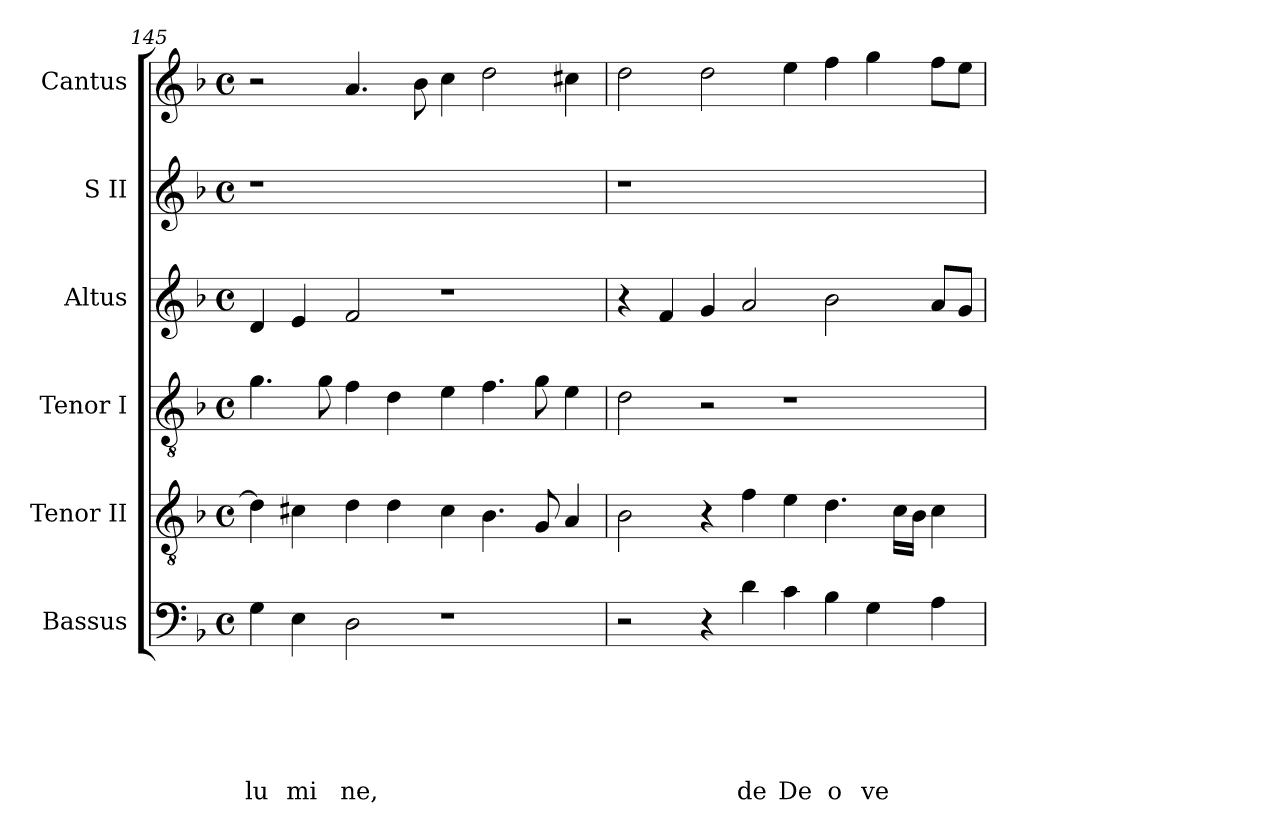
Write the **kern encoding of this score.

**kern	**text	**text	**text	**text	**text	**text	**kern	**kern	**kern	**kern	**kern
*part6	*part6	*part6	*part6	*part6	*part6	*part6	*part5	*part4	*part3	*part2	*part1
*staff6	*staff6	*staff6	*staff6	*staff6	*staff6	*staff6	*staff5	*staff4	*staff3	*staff2	*staff1
*I"Bassus	*	*	*	*	*	*	*I"Tenor II	*I"Tenor I	*I"Altus	*I"S II	*I"Cantus
*I'B	*	*	*	*	*	*	*I'T II	*I'T I	*I'A	*	*
!!LO:PB:g=z
*clefF4	*	*	*	*	*	*	*clefGv2	*clefGv2	*clefG2	*clefG2	*clefG2
*k[b-]	*	*	*	*	*	*	*k[b-]	*k[b-]	*k[b-]	*k[b-]	*k[b-]
*F:	*	*	*	*	*	*	*F:	*F:	*F:	*F:	*F:
*M4/4	*	*	*	*	*	*	*M4/4	*M4/4	*M4/4	*M4/4	*M4/4
*met(c)	*	*	*	*	*	*	*met(c)	*met(c)	*met(c)	*met(c)	*met(c)
=145	=145	=145	=145	=145	=145	=145	=145	=145	=145	=145	=145
!	!	!	!	!	!	!LO:LY:b	!	!	!	!	!
4G\	.	.	.	.	.	lu	4d\]	4.g\	4d/	1r	2r
!	!	!	!	!	!	!LO:LY:b	!	!	!	!	!
4E\	.	.	.	.	.	mi	4c#\	.	4e/	.	.
.	.	.	.	.	.	.	.	8g\	.	.	.
!	!	!	!	!	!	!LO:LY:b	!	!	!	!	!
2D\	.	.	.	.	.	ne,	4d\	4f\	2f/	.	4.a/
.	.	.	.	.	.	.	4d\	4d\	.	.	.
.	.	.	.	.	.	.	.	.	.	.	8b-\
1r	.	.	.	.	.	.	4c#\	4e\	1r	1ryy	4cc\
.	.	.	.	.	.	.	4.B-\	4.f\	.	.	2dd\
.	.	.	.	.	.	.	8G/	8g\	.	.	.
.	.	.	.	.	.	.	4A/	4e\	.	.	4cc#\
=146	=146	=146	=146	=146	=146	=146	=146	=146	=146	=146	=146
2r	.	.	.	.	.	.	2B-\	2d\	4r	1r	2dd\
.	.	.	.	.	.	.	.	.	4f/	.	.
4r	.	.	.	.	.	.	4r	2r	4g/	.	2dd\
!	!	!	!	!	!	!LO:LY:b	!	!	!	!	!
4d\	.	.	.	.	.	de	4f\	.	2a/	.	.
!	!	!	!	!	!	!LO:LY:b	!	!	!	!	!
4c\	.	.	.	.	.	De	4e\	1r	.	1ryy	4ee\
!	!	!	!	!	!	!LO:LY:b	!	!	!	!	!
4B-\	.	.	.	.	.	o	4.d\	.	2b-\	.	4ff\
!	!	!	!	!	!	!LO:LY:b	!	!	!	!	!
4G\	.	.	.	.	.	ve	.	.	.	.	4gg\
.	.	.	.	.	.	.	16c\LL	.	.	.	.
.	.	.	.	.	.	.	16B-\JJ	.	.	.	.
4A\	.	.	.	.	.	.	4c\	.	8a/L	.	8ff\L
.	.	.	.	.	.	.	.	.	8g/J	.	8ee\J
=	=	=	=	=	=	=	=	=	=	=	=
*-	*-	*-	*-	*-	*-	*-	*-	*-	*-	*-	*-
